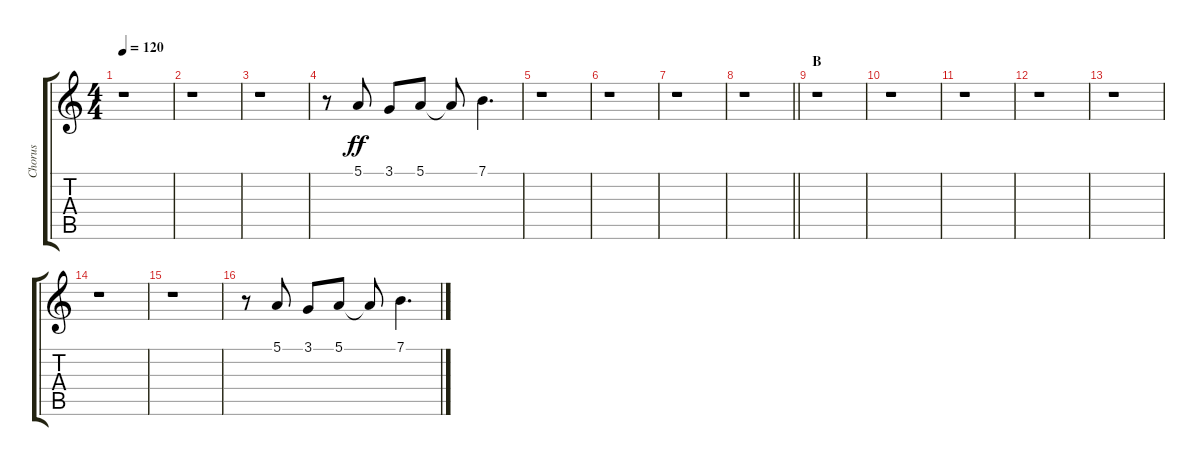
\track ("Chorus" "Chorus") {instrument voiceoohs}
\staff {score tabs}
\tuning (E4 B3 G3 D3 A2 E2) {hide}
\ts (4 4)
\tempo 120
\clef g2
\ks c
r.1{dy ff} |
r.1 |
r.1 |
r.8 5.1.8 3.1.8 5.1.8 5.1{t}.8 7.1.4{d} |
r.1 |
r.1 |
r.1 |
\barLineRight lightlight
r.1 |
\section ("" "B")
r.1 |
r.1 |
r.1 |
r.1 |
r.1 |
r.1 |
r.1 |
r.8 5.1.8 3.1.8 5.1.8 5.1{t}.8 7.1.4{d}
